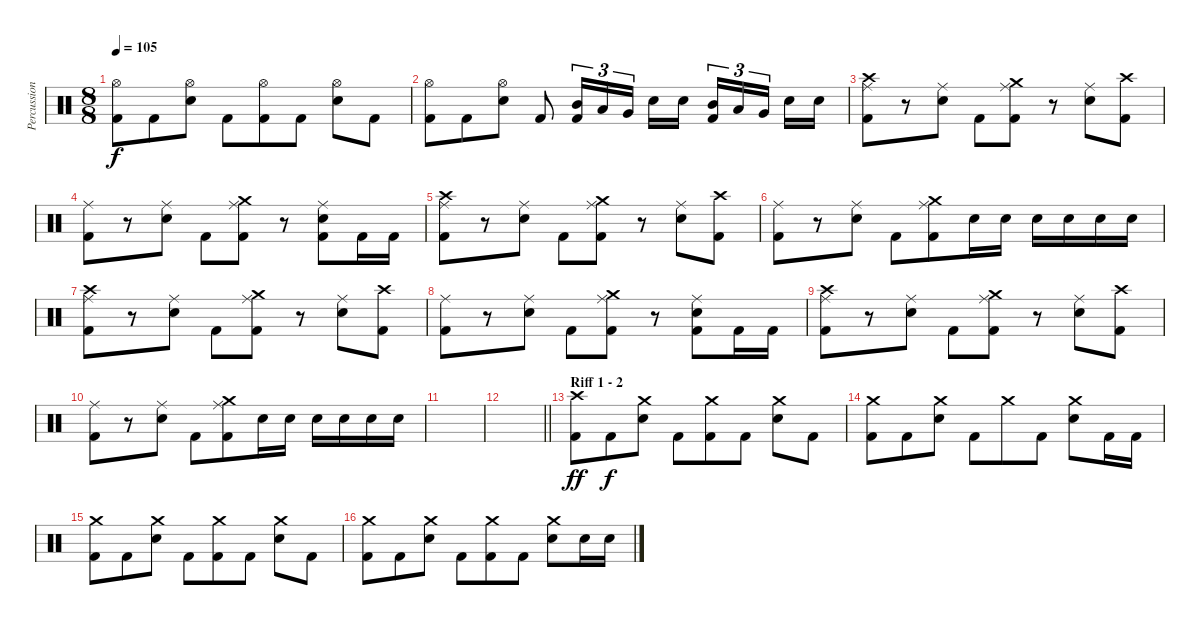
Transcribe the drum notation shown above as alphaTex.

\track ("Percussion" "Percussion") {instrument percussion}
\staff {score}
\articulation defaults
\ts (8 8)
\tempo 105
\clef neutral
\ks c
("Hi-Hat (open)" "Kick (hit) 2").8{dy f} "Kick (hit) 2".8 ("Hi-Hat (open)" "Snare (hit) 2").8 "Kick (hit) 2".8 ("Hi-Hat (open)" "Kick (hit) 2").8 "Kick (hit) 2".8 ("Hi-Hat (open)" "Snare (hit) 2").8 "Kick (hit) 2".8 |
("Hi-Hat (open)" "Kick (hit) 2").8 "Kick (hit) 2".8 ("Hi-Hat (open)" "Snare (hit) 2").8 "Kick (hit) 2".8 ("Mid Tom (hit)" "Kick (hit) 2").16{tu (3 2)} "Low Tom (hit)".16{tu (3 2)} "Very Low Tom (hit)".16{tu (3 2)} "Snare (hit) 2".16 "Snare (hit) 2".16 ("Mid Tom (hit)" "Kick (hit) 2").16{tu (3 2)} "Low Tom (hit)".16{tu (3 2)} "Very Low Tom (hit)".16{tu (3 2)} "Snare (hit) 2".16 "Snare (hit) 2".16 |
("Crash high (hit)" "Ride (middle)" "Kick (hit) 2").8 r.8 ("Ride (middle)" "Snare (hit) 2").8 "Kick (hit) 2".8 ("Crash medium (hit)" "Ride (middle)" "Kick (hit) 2").8 r.8 ("Ride (middle)" "Snare (hit) 2").8 ("Crash high (hit)" "Kick (hit) 2").8 |
("Ride (middle)" "Kick (hit) 2").8 r.8 ("Ride (middle)" "Snare (hit) 2").8 "Kick (hit) 2".8 ("Crash medium (hit)" "Ride (middle)" "Kick (hit) 2").8 r.8 ("Ride (middle)" "Snare (hit) 2" "Kick (hit) 2").8 "Kick (hit) 2".16 "Kick (hit) 2".16 |
("Crash high (hit)" "Ride (middle)" "Kick (hit) 2").8 r.8 ("Ride (middle)" "Snare (hit) 2").8 "Kick (hit) 2".8 ("Crash medium (hit)" "Ride (middle)" "Kick (hit) 2").8 r.8 ("Ride (middle)" "Snare (hit) 2").8 ("Crash high (hit)" "Kick (hit) 2").8 |
("Ride (middle)" "Kick (hit) 2").8 r.8 ("Ride (middle)" "Snare (hit) 2").8 "Kick (hit) 2".8 ("Crash medium (hit)" "Ride (middle)" "Kick (hit) 2").8 "Snare (hit) 2".16 "Snare (hit) 2".16 "Snare (hit) 2".16 "Snare (hit) 2".16 "Snare (hit) 2".16 "Snare (hit) 2".16 |
("Crash high (hit)" "Ride (middle)" "Kick (hit) 2").8 r.8 ("Ride (middle)" "Snare (hit) 2").8 "Kick (hit) 2".8 ("Crash medium (hit)" "Ride (middle)" "Kick (hit) 2").8 r.8 ("Ride (middle)" "Snare (hit) 2").8 ("Crash high (hit)" "Kick (hit) 2").8 |
("Ride (middle)" "Kick (hit) 2").8 r.8 ("Ride (middle)" "Snare (hit) 2").8 "Kick (hit) 2".8 ("Crash medium (hit)" "Ride (middle)" "Kick (hit) 2").8 r.8 ("Ride (middle)" "Snare (hit) 2" "Kick (hit) 2").8 "Kick (hit) 2".16 "Kick (hit) 2".16 |
("Crash high (hit)" "Ride (middle)" "Kick (hit) 2").8 r.8 ("Ride (middle)" "Snare (hit) 2").8 "Kick (hit) 2".8 ("Crash medium (hit)" "Ride (middle)" "Kick (hit) 2").8 r.8 ("Ride (middle)" "Snare (hit) 2").8 ("Crash high (hit)" "Kick (hit) 2").8 |
("Ride (middle)" "Kick (hit) 2").8 r.8 ("Ride (middle)" "Snare (hit) 2").8 "Kick (hit) 2".8 ("Crash medium (hit)" "Ride (middle)" "Kick (hit) 2").8 "Snare (hit) 2".16 "Snare (hit) 2".16 "Snare (hit) 2".16 "Snare (hit) 2".16 "Snare (hit) 2".16 "Snare (hit) 2".16 |
|
\barLineRight lightlight
|
\section ("" "Riff 1 - 2")
("Crash high (hit)" "Kick (hit) 2").8{dy ff} "Kick (hit) 2".8{dy f} ("Crash medium (hit)" "Snare (hit) 2").8 "Kick (hit) 2".8 ("Crash medium (hit)" "Kick (hit) 2").8 "Kick (hit) 2".8 ("Crash medium (hit)" "Snare (hit) 2").8 "Kick (hit) 2".8 |
("Crash medium (hit)" "Kick (hit) 2").8 "Kick (hit) 2".8 ("Crash medium (hit)" "Snare (hit) 2").8 "Kick (hit) 2".8 "Crash medium (hit)".8 "Kick (hit) 2".8 ("Crash medium (hit)" "Snare (hit) 2").8 "Kick (hit) 2".16 "Kick (hit) 2".16 |
("Crash medium (hit)" "Kick (hit) 2").8 "Kick (hit) 2".8 ("Crash medium (hit)" "Snare (hit) 2").8 "Kick (hit) 2".8 ("Crash medium (hit)" "Kick (hit) 2").8 "Kick (hit) 2".8 ("Crash medium (hit)" "Snare (hit) 2").8 "Kick (hit) 2".8 |
("Crash medium (hit)" "Kick (hit) 2").8 "Kick (hit) 2".8 ("Crash medium (hit)" "Snare (hit) 2").8 "Kick (hit) 2".8 ("Crash medium (hit)" "Kick (hit) 2").8 "Kick (hit) 2".8 ("Crash medium (hit)" "Snare (hit) 2").8 "Snare (hit) 2".16 "Snare (hit) 2".16
